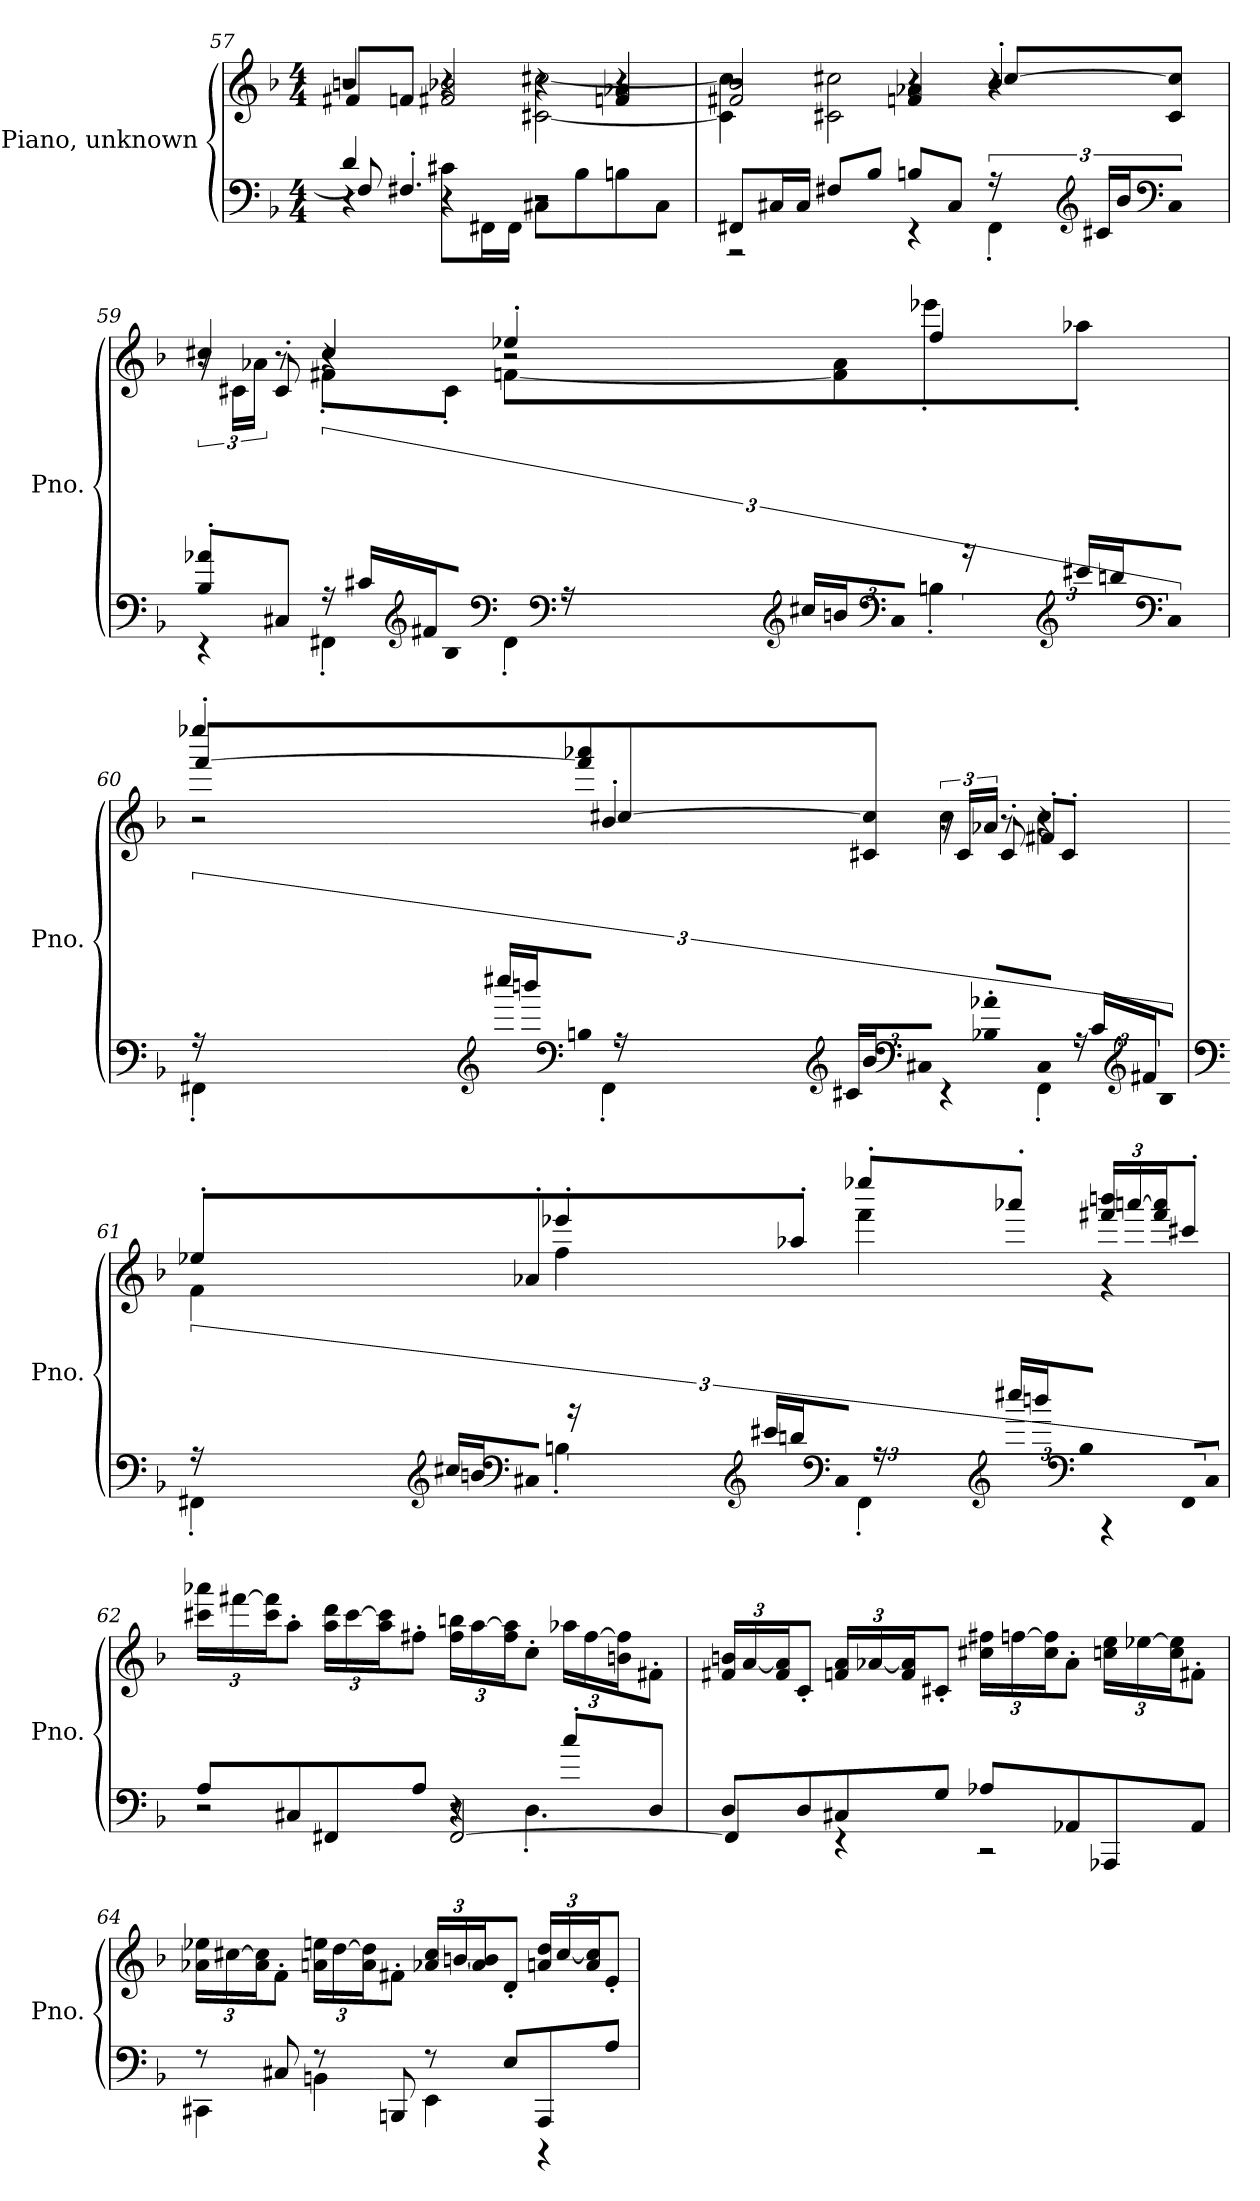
**kern	**kern
*part1	*part1
*staff2	*staff1
*I"Piano, unknown	*
*I'Pno.	*
!!LO:LB:g=z
*clefF4	*clefG2
*k[b-]	*k[b-]
*M4/4	*M4/4
=57	=57
*^	*^
*	*^	*	*^
4d/	4r	8F#/]	4bn/	2r	8f#X/L
.	.	4.F#X'/	.	.	8fn/J
4r	8c#X\L	.	2f#X/ 2b-X/	.	4r
.	16FF#X\L	.	.	.	.
.	16FF#\JJ	.	.	.	.
2r	8C#X\L	2r	.	[2c#X\ [2cc#X\	4r
.	8B-\	.	.	.	.
.	8Bn\	.	4r	.	4fn/ 4a-X/
.	8C#\J	.	.	.	.
*	*v	*v	*	*	*
=58	=58	=58	=58	=58
8FF#X/L	2r	2f#X/ 2b-/	4c#\] 4cc#\]	2r
16C#X/L	.	.	.	.
16C#/JJ	.	.	.	.
8F#X/L	.	.	2c#X\ 2cc#X\	.
8B-/J	.	.	.	.
8Bn/L	4r	4r	.	4fn/ 4a-X/
8C#/J	.	.	.	.
24r	4FF#'\	4b-'/	4r	[8cc#/L
*clefG2	*	*	*	*
24c#X/LL	.	.	.	.
24b-/J	.	.	.	.
*clefF4	*	*	*	*
8C#/J	.	.	.	8c#/ 8cc#/]J
!!LO:PB:g=z	!!	!!
=59	=59	=59	=59	=59
8B-/' 8a-X/'L	4r	4cc#X/	24r	8r
.	.	.	24c#X\LL	.
.	.	.	24a-X\JJ	.
8C#X/J	.	.	8r	8c#'/
24r	4FF#X'\	4cc#/	8f#X'\L	4r
24c#X/LL	.	.	.	.
*clefG2	*	*	*	*
24f#X/J	.	.	.	.
8B-/J	.	.	8c#'\J	.
*clefF4	*	*	*	*
24r	4FF#'\	4ee-X'/	[8fn\L	2r
*clefG2	*	*	*	*
24cc#X/LL	.	.	.	.
24bn/J	.	.	.	.
*clefF4	*	*	*	*
8C#/J	.	.	8f\] 8a-\	.
24r	4Bn'\	4ff/	8eee-X'\	.
*clefG2	*	*	*	*
24ccc#X/LL	.	.	.	.
24bbn/J	.	.	.	.
*clefF4	*	*	*	*
8C#/J	.	.	8aa-X'\J	.
!!LO:LB:g=z	!!	!!
=60	=60	=60	=60	=60
24r	4FF#X'\	4eeee-X'/	2r	[8fff/L
*clefG2	*	*	*	*
24cccc#X/LL	.	.	.	.
24bbbn/J	.	.	.	.
*clefF4	*	*	*	*
8Bn/J	.	.	.	8fff/] 8aaa-X/
24r	4FF#'\	4b-'/	.	[8cc#X/
*clefG2	*	*	*	*
24c#X/LL	.	.	.	.
24b-/J	.	.	.	.
*clefF4	*	*	*	*
8C#X/J	.	.	.	8c#X/ 8cc#/]J
8B-X/' 8a-X/'L	4r	8r	4cc#\	24r
.	.	.	.	24c#/LL
.	.	.	.	24a-X/JJ
8C#/J	.	8c#'/	.	8r
24r	4FF#'\	4r	4cc#\	8f#X'/L
24c#/LL	.	.	.	.
*clefG2	*	*	*	*
24f#X/J	.	.	.	.
8B-/J	.	.	.	8c#'/J
*	*	*v	*v	*v
!!LO:LB:g=z
=61	=61	=61
*clefF4	*	*
*	*	*^
24r	4FF#X'\	8ee-X'/L	4f\
*clefG2	*	*	*
24cc#X/LL	.	.	.
24bn/J	.	.	.
*clefF4	*	*	*
8C#X/J	.	8a-X'/	.
24r	4Bn'\	8eee-X'/	4ff\
*clefG2	*	*	*
24ccc#X/LL	.	.	.
24bbn/J	.	.	.
*clefF4	*	*	*
8C#/J	.	8aa-X'/J	.
24r	4FF#'\	8eeee-X'/L	4fff\
*clefG2	*	*	*
24cccc#X/LL	.	.	.
24bbbn/J	.	.	.
*clefF4	*	*	*
8B/J	.	8aaa-X'/J	.
*	*	*Xbrackettup	*
8FF#/L	4r	24fff#X/ 24bbbn/LL	4r
.	.	[24aaan/	.
.	.	24fff#/ 24aaa/]J	.
8C#/J	.	8ccc#X'/J	.
*	*	*v	*v
!!LO:LB:g=z
=62	=62	=62
*	*^	*
8A/L	2r	2r	24ccc#X\ 24aaa-X\LL
.	.	.	[24fff#X\
.	.	.	24ccc#\ 24fff#\]J
8C#X/	.	.	8aa'\J
8FF#X/	.	.	24aa\ 24ddd\LL
.	.	.	[24ccc#\
.	.	.	24aa\ 24ccc#\]J
8A/J	.	.	8ff#X'\J
4r	8r	[2FF#/	24ff#\ 24bbn\LL
.	.	.	[24aa\
.	.	.	24ff#\ 24aa\]J
.	4.D'\	.	8cc'\J
8cc'/L	.	.	24aa-X\LL
.	.	.	[24ff#\
.	.	.	24bn\ 24ff#\]J
8D/J	.	.	8f#X'\J
*	*v	*v	*
!!LO:LB:g=z
=63	=63	=63
8D/L	4FF#/]	24f#X/ 24bn/LL
.	.	[24a/
.	.	24f#/ 24a/]J
8D/	.	8c'/J
8C#X/	4r	24fn/ 24a/LL
.	.	[24a-X/
.	.	24f/ 24a-/]J
8G/J	.	8c#X'/J
8A-X/L	2r	24cc#X\ 24ff#X\LL
.	.	[24ffn\
.	.	24cc#\ 24ff\]J
8AA-X/	.	8a-'\J
8AAA-X/	.	24ccn\ 24ee\LL
.	.	[24ee-X\
.	.	24cc\ 24ee-\]J
8AA-/J	.	8f#X'\J
!!LO:LB:g=z
=64	=64	=64
8r	4CC#X\	24a-X\ 24ee-X\LL
.	.	[24cc#X\
.	.	24a-\ 24cc#\]J
8C#X/	.	8f'\J
8r	4BBn\	24an\ 24een\LL
.	.	[24dd\
.	.	24a\ 24dd\]J
8BBBn/	.	8f#X'\J
8r	4EE\	24a-X/ 24cc#/LL
.	.	[24bn/
.	.	24a-/ 24b/]J
8E/L	.	8d'/J
8AAA/	4r	24an/ 24dd/LL
.	.	[24cc#/
.	.	24a/ 24cc#/]J
8A/J	.	8e'/J
*v	*v	*
=	=
*-	*-
